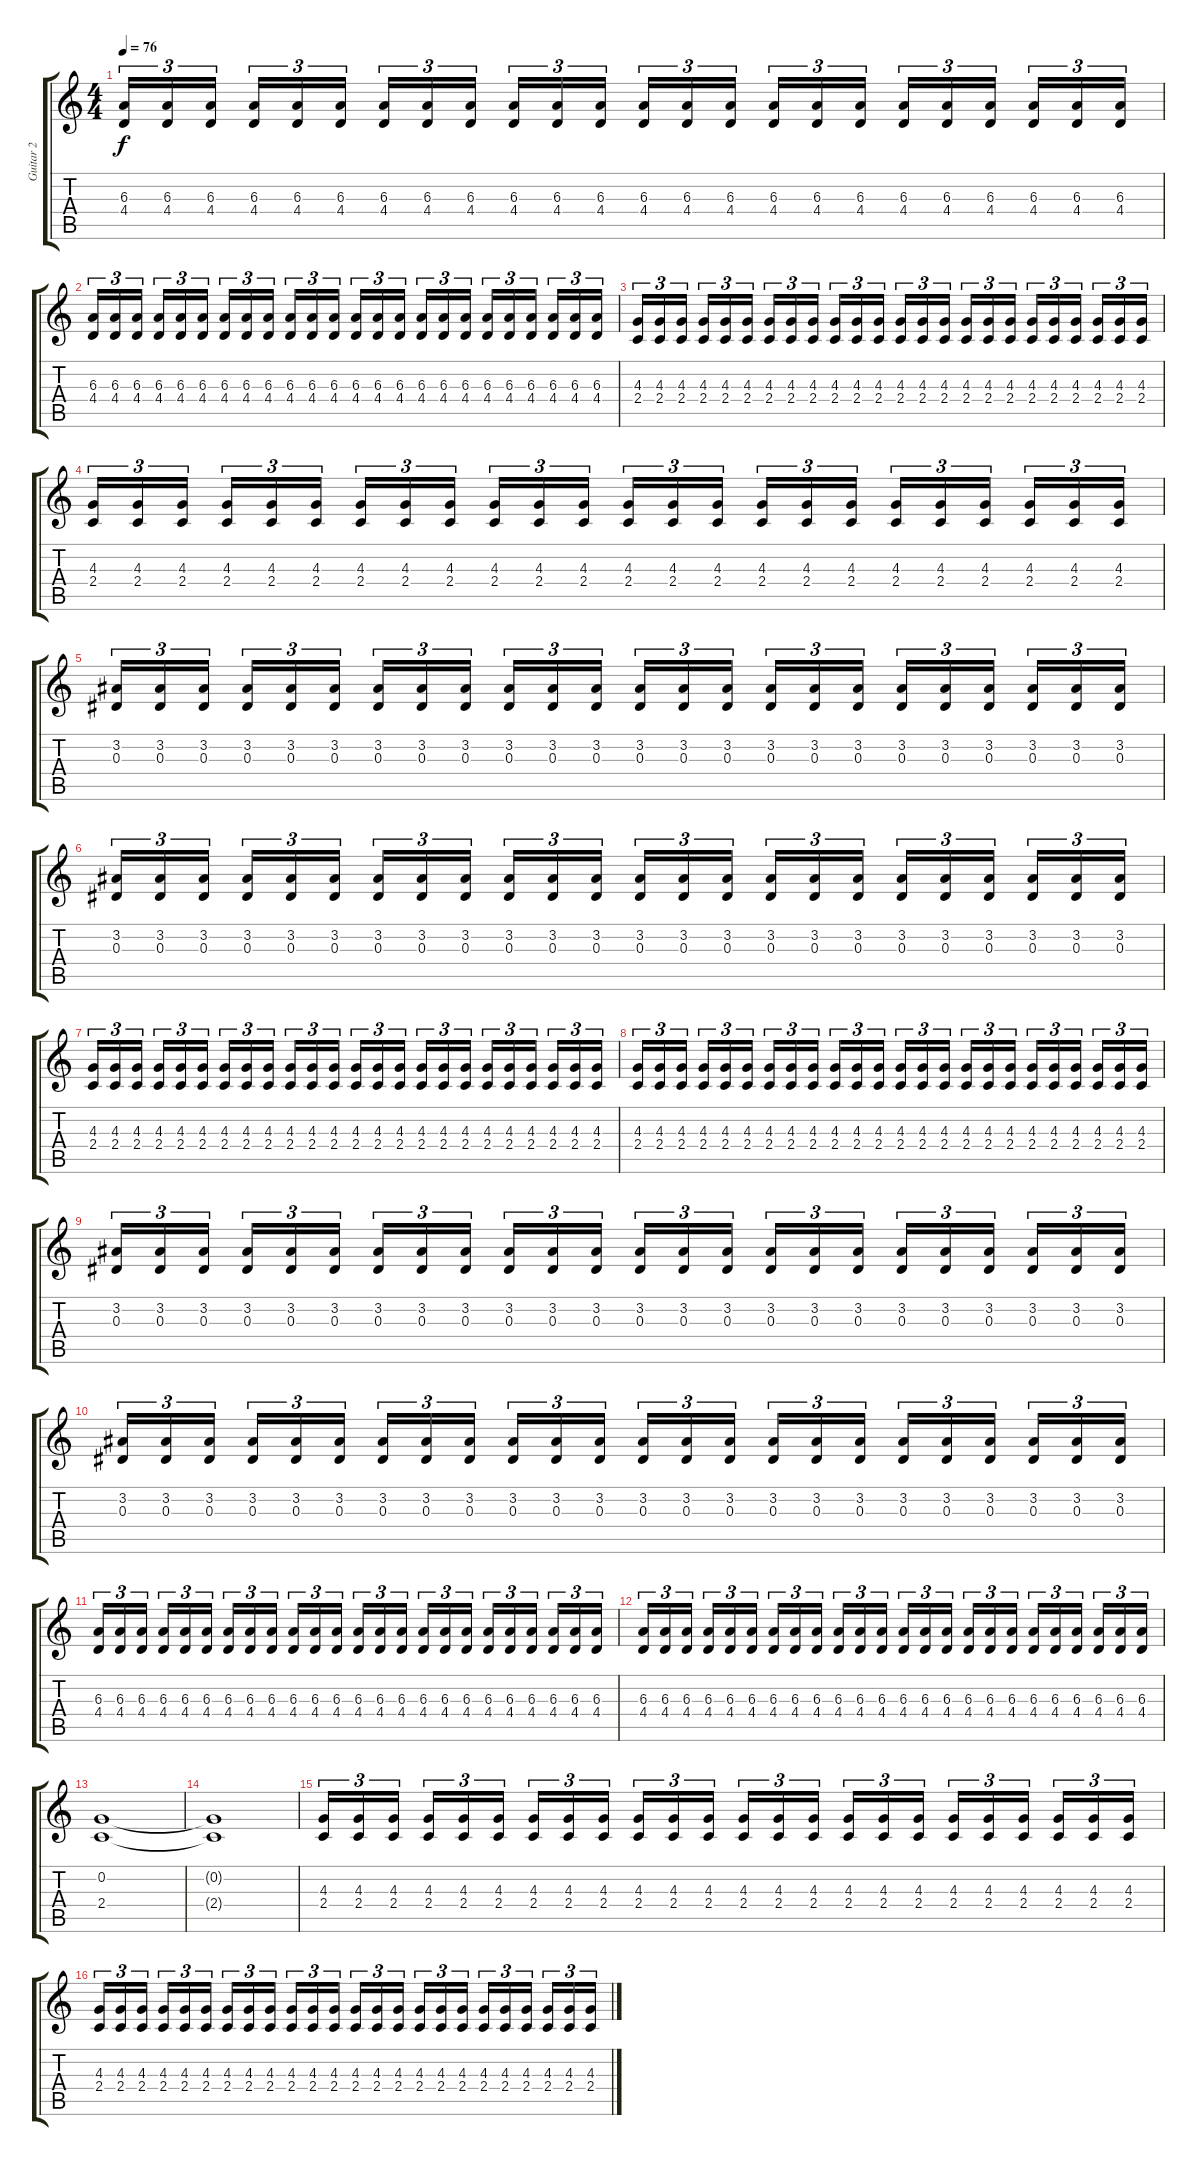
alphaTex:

\track ("Guitar 2" "Guitar 2") {instrument distortionguitar}
\staff {score tabs}
\tuning (C4 G3 Eb3 Bb2 F2 C2) {hide}
\ts (4 4)
\tempo 76
\clef g2
\ks c
(6.3 4.4).16{tu (3 2) dy f} (6.3 4.4).16{tu (3 2)} (6.3 4.4).16{tu (3 2) beam splitsecondary} (6.3 4.4).16{tu (3 2)} (6.3 4.4).16{tu (3 2)} (6.3 4.4).16{tu (3 2)} (6.3 4.4).16{tu (3 2)} (6.3 4.4).16{tu (3 2)} (6.3 4.4).16{tu (3 2) beam splitsecondary} (6.3 4.4).16{tu (3 2)} (6.3 4.4).16{tu (3 2)} (6.3 4.4).16{tu (3 2)} (6.3 4.4).16{tu (3 2)} (6.3 4.4).16{tu (3 2)} (6.3 4.4).16{tu (3 2) beam splitsecondary} (6.3 4.4).16{tu (3 2)} (6.3 4.4).16{tu (3 2)} (6.3 4.4).16{tu (3 2)} (6.3 4.4).16{tu (3 2)} (6.3 4.4).16{tu (3 2)} (6.3 4.4).16{tu (3 2) beam splitsecondary} (6.3 4.4).16{tu (3 2)} (6.3 4.4).16{tu (3 2)} (6.3 4.4).16{tu (3 2)} |
(6.3 4.4).16{tu (3 2)} (6.3 4.4).16{tu (3 2)} (6.3 4.4).16{tu (3 2) beam splitsecondary} (6.3 4.4).16{tu (3 2)} (6.3 4.4).16{tu (3 2)} (6.3 4.4).16{tu (3 2)} (6.3 4.4).16{tu (3 2)} (6.3 4.4).16{tu (3 2)} (6.3 4.4).16{tu (3 2) beam splitsecondary} (6.3 4.4).16{tu (3 2)} (6.3 4.4).16{tu (3 2)} (6.3 4.4).16{tu (3 2)} (6.3 4.4).16{tu (3 2)} (6.3 4.4).16{tu (3 2)} (6.3 4.4).16{tu (3 2) beam splitsecondary} (6.3 4.4).16{tu (3 2)} (6.3 4.4).16{tu (3 2)} (6.3 4.4).16{tu (3 2)} (6.3 4.4).16{tu (3 2)} (6.3 4.4).16{tu (3 2)} (6.3 4.4).16{tu (3 2) beam splitsecondary} (6.3 4.4).16{tu (3 2)} (6.3 4.4).16{tu (3 2)} (6.3 4.4).16{tu (3 2)} |
(4.3 2.4).16{tu (3 2)} (4.3 2.4).16{tu (3 2)} (4.3 2.4).16{tu (3 2) beam splitsecondary} (4.3 2.4).16{tu (3 2)} (4.3 2.4).16{tu (3 2)} (4.3 2.4).16{tu (3 2)} (4.3 2.4).16{tu (3 2)} (4.3 2.4).16{tu (3 2)} (4.3 2.4).16{tu (3 2) beam splitsecondary} (4.3 2.4).16{tu (3 2)} (4.3 2.4).16{tu (3 2)} (4.3 2.4).16{tu (3 2)} (4.3 2.4).16{tu (3 2)} (4.3 2.4).16{tu (3 2)} (4.3 2.4).16{tu (3 2) beam splitsecondary} (4.3 2.4).16{tu (3 2)} (4.3 2.4).16{tu (3 2)} (4.3 2.4).16{tu (3 2)} (4.3 2.4).16{tu (3 2)} (4.3 2.4).16{tu (3 2)} (4.3 2.4).16{tu (3 2) beam splitsecondary} (4.3 2.4).16{tu (3 2)} (4.3 2.4).16{tu (3 2)} (4.3 2.4).16{tu (3 2)} |
(4.3 2.4).16{tu (3 2)} (4.3 2.4).16{tu (3 2)} (4.3 2.4).16{tu (3 2) beam splitsecondary} (4.3 2.4).16{tu (3 2)} (4.3 2.4).16{tu (3 2)} (4.3 2.4).16{tu (3 2)} (4.3 2.4).16{tu (3 2)} (4.3 2.4).16{tu (3 2)} (4.3 2.4).16{tu (3 2) beam splitsecondary} (4.3 2.4).16{tu (3 2)} (4.3 2.4).16{tu (3 2)} (4.3 2.4).16{tu (3 2)} (4.3 2.4).16{tu (3 2)} (4.3 2.4).16{tu (3 2)} (4.3 2.4).16{tu (3 2) beam splitsecondary} (4.3 2.4).16{tu (3 2)} (4.3 2.4).16{tu (3 2)} (4.3 2.4).16{tu (3 2)} (4.3 2.4).16{tu (3 2)} (4.3 2.4).16{tu (3 2)} (4.3 2.4).16{tu (3 2) beam splitsecondary} (4.3 2.4).16{tu (3 2)} (4.3 2.4).16{tu (3 2)} (4.3 2.4).16{tu (3 2)} |
(3.2 0.3).16{tu (3 2)} (3.2 0.3).16{tu (3 2)} (3.2 0.3).16{tu (3 2) beam splitsecondary} (3.2 0.3).16{tu (3 2)} (3.2 0.3).16{tu (3 2)} (3.2 0.3).16{tu (3 2)} (3.2 0.3).16{tu (3 2)} (3.2 0.3).16{tu (3 2)} (3.2 0.3).16{tu (3 2) beam splitsecondary} (3.2 0.3).16{tu (3 2)} (3.2 0.3).16{tu (3 2)} (3.2 0.3).16{tu (3 2)} (3.2 0.3).16{tu (3 2)} (3.2 0.3).16{tu (3 2)} (3.2 0.3).16{tu (3 2) beam splitsecondary} (3.2 0.3).16{tu (3 2)} (3.2 0.3).16{tu (3 2)} (3.2 0.3).16{tu (3 2)} (3.2 0.3).16{tu (3 2)} (3.2 0.3).16{tu (3 2)} (3.2 0.3).16{tu (3 2) beam splitsecondary} (3.2 0.3).16{tu (3 2)} (3.2 0.3).16{tu (3 2)} (3.2 0.3).16{tu (3 2)} |
(3.2 0.3).16{tu (3 2)} (3.2 0.3).16{tu (3 2)} (3.2 0.3).16{tu (3 2) beam splitsecondary} (3.2 0.3).16{tu (3 2)} (3.2 0.3).16{tu (3 2)} (3.2 0.3).16{tu (3 2)} (3.2 0.3).16{tu (3 2)} (3.2 0.3).16{tu (3 2)} (3.2 0.3).16{tu (3 2) beam splitsecondary} (3.2 0.3).16{tu (3 2)} (3.2 0.3).16{tu (3 2)} (3.2 0.3).16{tu (3 2)} (3.2 0.3).16{tu (3 2)} (3.2 0.3).16{tu (3 2)} (3.2 0.3).16{tu (3 2) beam splitsecondary} (3.2 0.3).16{tu (3 2)} (3.2 0.3).16{tu (3 2)} (3.2 0.3).16{tu (3 2)} (3.2 0.3).16{tu (3 2)} (3.2 0.3).16{tu (3 2)} (3.2 0.3).16{tu (3 2) beam splitsecondary} (3.2 0.3).16{tu (3 2)} (3.2 0.3).16{tu (3 2)} (3.2 0.3).16{tu (3 2)} |
(4.3 2.4).16{tu (3 2)} (4.3 2.4).16{tu (3 2)} (4.3 2.4).16{tu (3 2) beam splitsecondary} (4.3 2.4).16{tu (3 2)} (4.3 2.4).16{tu (3 2)} (4.3 2.4).16{tu (3 2)} (4.3 2.4).16{tu (3 2)} (4.3 2.4).16{tu (3 2)} (4.3 2.4).16{tu (3 2) beam splitsecondary} (4.3 2.4).16{tu (3 2)} (4.3 2.4).16{tu (3 2)} (4.3 2.4).16{tu (3 2)} (4.3 2.4).16{tu (3 2)} (4.3 2.4).16{tu (3 2)} (4.3 2.4).16{tu (3 2) beam splitsecondary} (4.3 2.4).16{tu (3 2)} (4.3 2.4).16{tu (3 2)} (4.3 2.4).16{tu (3 2)} (4.3 2.4).16{tu (3 2)} (4.3 2.4).16{tu (3 2)} (4.3 2.4).16{tu (3 2) beam splitsecondary} (4.3 2.4).16{tu (3 2)} (4.3 2.4).16{tu (3 2)} (4.3 2.4).16{tu (3 2)} |
(4.3 2.4).16{tu (3 2)} (4.3 2.4).16{tu (3 2)} (4.3 2.4).16{tu (3 2) beam splitsecondary} (4.3 2.4).16{tu (3 2)} (4.3 2.4).16{tu (3 2)} (4.3 2.4).16{tu (3 2)} (4.3 2.4).16{tu (3 2)} (4.3 2.4).16{tu (3 2)} (4.3 2.4).16{tu (3 2) beam splitsecondary} (4.3 2.4).16{tu (3 2)} (4.3 2.4).16{tu (3 2)} (4.3 2.4).16{tu (3 2)} (4.3 2.4).16{tu (3 2)} (4.3 2.4).16{tu (3 2)} (4.3 2.4).16{tu (3 2) beam splitsecondary} (4.3 2.4).16{tu (3 2)} (4.3 2.4).16{tu (3 2)} (4.3 2.4).16{tu (3 2)} (4.3 2.4).16{tu (3 2)} (4.3 2.4).16{tu (3 2)} (4.3 2.4).16{tu (3 2) beam splitsecondary} (4.3 2.4).16{tu (3 2)} (4.3 2.4).16{tu (3 2)} (4.3 2.4).16{tu (3 2)} |
(3.2 0.3).16{tu (3 2)} (3.2 0.3).16{tu (3 2)} (3.2 0.3).16{tu (3 2) beam splitsecondary} (3.2 0.3).16{tu (3 2)} (3.2 0.3).16{tu (3 2)} (3.2 0.3).16{tu (3 2)} (3.2 0.3).16{tu (3 2)} (3.2 0.3).16{tu (3 2)} (3.2 0.3).16{tu (3 2) beam splitsecondary} (3.2 0.3).16{tu (3 2)} (3.2 0.3).16{tu (3 2)} (3.2 0.3).16{tu (3 2)} (3.2 0.3).16{tu (3 2)} (3.2 0.3).16{tu (3 2)} (3.2 0.3).16{tu (3 2) beam splitsecondary} (3.2 0.3).16{tu (3 2)} (3.2 0.3).16{tu (3 2)} (3.2 0.3).16{tu (3 2)} (3.2 0.3).16{tu (3 2)} (3.2 0.3).16{tu (3 2)} (3.2 0.3).16{tu (3 2) beam splitsecondary} (3.2 0.3).16{tu (3 2)} (3.2 0.3).16{tu (3 2)} (3.2 0.3).16{tu (3 2)} |
(3.2 0.3).16{tu (3 2)} (3.2 0.3).16{tu (3 2)} (3.2 0.3).16{tu (3 2) beam splitsecondary} (3.2 0.3).16{tu (3 2)} (3.2 0.3).16{tu (3 2)} (3.2 0.3).16{tu (3 2)} (3.2 0.3).16{tu (3 2)} (3.2 0.3).16{tu (3 2)} (3.2 0.3).16{tu (3 2) beam splitsecondary} (3.2 0.3).16{tu (3 2)} (3.2 0.3).16{tu (3 2)} (3.2 0.3).16{tu (3 2)} (3.2 0.3).16{tu (3 2)} (3.2 0.3).16{tu (3 2)} (3.2 0.3).16{tu (3 2) beam splitsecondary} (3.2 0.3).16{tu (3 2)} (3.2 0.3).16{tu (3 2)} (3.2 0.3).16{tu (3 2)} (3.2 0.3).16{tu (3 2)} (3.2 0.3).16{tu (3 2)} (3.2 0.3).16{tu (3 2) beam splitsecondary} (3.2 0.3).16{tu (3 2)} (3.2 0.3).16{tu (3 2)} (3.2 0.3).16{tu (3 2)} |
(6.3 4.4).16{tu (3 2)} (6.3 4.4).16{tu (3 2)} (6.3 4.4).16{tu (3 2) beam splitsecondary} (6.3 4.4).16{tu (3 2)} (6.3 4.4).16{tu (3 2)} (6.3 4.4).16{tu (3 2)} (6.3 4.4).16{tu (3 2)} (6.3 4.4).16{tu (3 2)} (6.3 4.4).16{tu (3 2) beam splitsecondary} (6.3 4.4).16{tu (3 2)} (6.3 4.4).16{tu (3 2)} (6.3 4.4).16{tu (3 2)} (6.3 4.4).16{tu (3 2)} (6.3 4.4).16{tu (3 2)} (6.3 4.4).16{tu (3 2) beam splitsecondary} (6.3 4.4).16{tu (3 2)} (6.3 4.4).16{tu (3 2)} (6.3 4.4).16{tu (3 2)} (6.3 4.4).16{tu (3 2)} (6.3 4.4).16{tu (3 2)} (6.3 4.4).16{tu (3 2) beam splitsecondary} (6.3 4.4).16{tu (3 2)} (6.3 4.4).16{tu (3 2)} (6.3 4.4).16{tu (3 2)} |
(6.3 4.4).16{tu (3 2)} (6.3 4.4).16{tu (3 2)} (6.3 4.4).16{tu (3 2) beam splitsecondary} (6.3 4.4).16{tu (3 2)} (6.3 4.4).16{tu (3 2)} (6.3 4.4).16{tu (3 2)} (6.3 4.4).16{tu (3 2)} (6.3 4.4).16{tu (3 2)} (6.3 4.4).16{tu (3 2) beam splitsecondary} (6.3 4.4).16{tu (3 2)} (6.3 4.4).16{tu (3 2)} (6.3 4.4).16{tu (3 2)} (6.3 4.4).16{tu (3 2)} (6.3 4.4).16{tu (3 2)} (6.3 4.4).16{tu (3 2) beam splitsecondary} (6.3 4.4).16{tu (3 2)} (6.3 4.4).16{tu (3 2)} (6.3 4.4).16{tu (3 2)} (6.3 4.4).16{tu (3 2)} (6.3 4.4).16{tu (3 2)} (6.3 4.4).16{tu (3 2) beam splitsecondary} (6.3 4.4).16{tu (3 2)} (6.3 4.4).16{tu (3 2)} (6.3 4.4).16{tu (3 2)} |
(0.2 2.4).1 |
(0.2{t} 2.4{t}).1 |
(4.3 2.4).16{tu (3 2)} (4.3 2.4).16{tu (3 2)} (4.3 2.4).16{tu (3 2) beam splitsecondary} (4.3 2.4).16{tu (3 2)} (4.3 2.4).16{tu (3 2)} (4.3 2.4).16{tu (3 2)} (4.3 2.4).16{tu (3 2)} (4.3 2.4).16{tu (3 2)} (4.3 2.4).16{tu (3 2) beam splitsecondary} (4.3 2.4).16{tu (3 2)} (4.3 2.4).16{tu (3 2)} (4.3 2.4).16{tu (3 2)} (4.3 2.4).16{tu (3 2)} (4.3 2.4).16{tu (3 2)} (4.3 2.4).16{tu (3 2) beam splitsecondary} (4.3 2.4).16{tu (3 2)} (4.3 2.4).16{tu (3 2)} (4.3 2.4).16{tu (3 2)} (4.3 2.4).16{tu (3 2)} (4.3 2.4).16{tu (3 2)} (4.3 2.4).16{tu (3 2) beam splitsecondary} (4.3 2.4).16{tu (3 2)} (4.3 2.4).16{tu (3 2)} (4.3 2.4).16{tu (3 2)} |
(4.3 2.4).16{tu (3 2)} (4.3 2.4).16{tu (3 2)} (4.3 2.4).16{tu (3 2) beam splitsecondary} (4.3 2.4).16{tu (3 2)} (4.3 2.4).16{tu (3 2)} (4.3 2.4).16{tu (3 2)} (4.3 2.4).16{tu (3 2)} (4.3 2.4).16{tu (3 2)} (4.3 2.4).16{tu (3 2) beam splitsecondary} (4.3 2.4).16{tu (3 2)} (4.3 2.4).16{tu (3 2)} (4.3 2.4).16{tu (3 2)} (4.3 2.4).16{tu (3 2)} (4.3 2.4).16{tu (3 2)} (4.3 2.4).16{tu (3 2) beam splitsecondary} (4.3 2.4).16{tu (3 2)} (4.3 2.4).16{tu (3 2)} (4.3 2.4).16{tu (3 2)} (4.3 2.4).16{tu (3 2)} (4.3 2.4).16{tu (3 2)} (4.3 2.4).16{tu (3 2) beam splitsecondary} (4.3 2.4).16{tu (3 2)} (4.3 2.4).16{tu (3 2)} (4.3 2.4).16{tu (3 2)}
